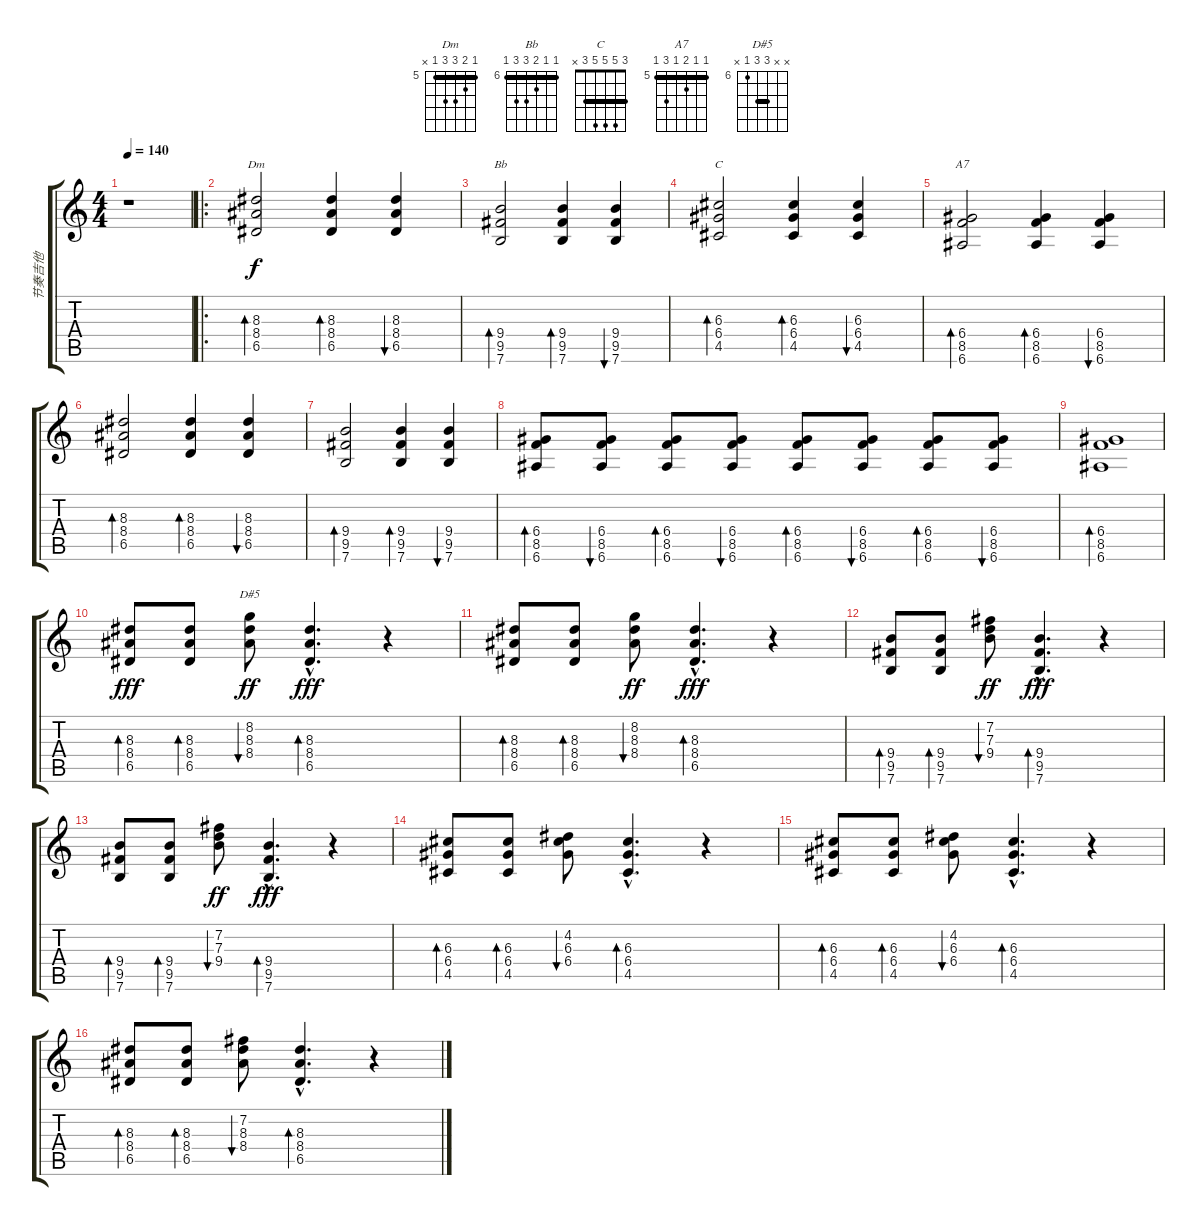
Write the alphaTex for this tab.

\track ("节奏吉他" "节奏吉他") {instrument overdrivenguitar}
\staff {score tabs}
\tuning (E4 B3 G3 D3 A2 E2) {hide}
\chord ("Dm" 5 6 7 7 5 x) {firstfret 5 barre 5}
\chord ("Bb" 6 6 7 8 8 6) {firstfret 6 barre 6}
\chord ("C" 3 5 5 5 3 x) {barre 3}
\chord ("A7" 5 5 6 5 7 5) {firstfret 5 barre 5}
\chord ("D#5" x x 8 8 6 x) {firstfret 6 barre 8}
\ts (4 4)
\tempo 140
\clef g2
\ks c
r.1{dy f instrument overdrivenguitar} |
\ro
(8.3 8.4 6.5).2{bd 60 ch "Dm"} (8.3 8.4 6.5).4{bd 60} (8.3 8.4 6.5).4{bu 60} |
(9.4 9.5 7.6).2{bd 60 ch "Bb"} (9.4 9.5 7.6).4{bd 60} (9.4 9.5 7.6).4{bu 60} |
(6.3 6.4 4.5).2{bd 60 ch "C"} (6.3 6.4 4.5).4{bd 60} (6.3 6.4 4.5).4{bu 60} |
(6.4 8.5 6.6).2{bd 60 ch "A7"} (6.4 8.5 6.6).4{bd 60} (6.4 8.5 6.6).4{bu 60} |
(8.3 8.4 6.5).2{bd 60} (8.3 8.4 6.5).4{bd 60} (8.3 8.4 6.5).4{bu 60} |
(9.4 9.5 7.6).2{bd 60} (9.4 9.5 7.6).4{bd 60} (9.4 9.5 7.6).4{bu 60} |
(6.4 8.5 6.6).8{bd 60} (6.4 8.5 6.6).8{bu 60} (6.4 8.5 6.6).8{bd 60} (6.4 8.5 6.6).8{bu 60} (6.4 8.5 6.6).8{bd 60} (6.4 8.5 6.6).8{bu 60} (6.4 8.5 6.6).8{bd 60} (6.4 8.5 6.6).8{bu 60} |
(6.4 8.5 6.6).1{bd 60} |
(8.3 8.4 6.5).8{bd 60 dy fff} (8.3 8.4 6.5).8{bd 60} (8.2 8.3 8.4).8{bu 60 ch "D#5" dy ff} (8.3{hac} 8.4{hac} 6.5{hac}).4{d bd 60 dy fff} r.4 |
(8.3 8.4 6.5).8{bd 60} (8.3 8.4 6.5).8{bd 60} (8.2 8.3 8.4).8{bu 60 dy ff} (8.3{hac} 8.4{hac} 6.5{hac}).4{d bd 60 dy fff} r.4 |
(9.4 9.5 7.6).8{bd 60} (9.4 9.5 7.6).8{bd 60} (7.2 7.3 9.4).8{bu 60 dy ff} (9.4{hac} 9.5{hac} 7.6{hac}).4{d bd 60 dy fff} r.4 |
(9.4 9.5 7.6).8{bd 60} (9.4 9.5 7.6).8{bd 60} (7.2 7.3 9.4).8{bu 60 dy ff} (9.4{hac} 9.5{hac} 7.6{hac}).4{d bd 60 dy fff} r.4 |
(6.3 6.4 4.5).8{bd 60} (6.3 6.4 4.5).8{bd 60} (4.2 6.3 6.4).8{bu 60} (6.3{hac} 6.4{hac} 4.5{hac}).4{d bd 60} r.4 |
(6.3 6.4 4.5).8{bd 60} (6.3 6.4 4.5).8{bd 60} (4.2 6.3 6.4).8{bu 60} (6.3{hac} 6.4{hac} 4.5{hac}).4{d bd 60} r.4 |
(8.3 8.4 6.5).8{bd 60} (8.3 8.4 6.5).8{bd 60} (7.2 8.3 8.4).8{bu 60} (8.3{hac} 8.4{hac} 6.5{hac}).4{d bd 60} r.4
